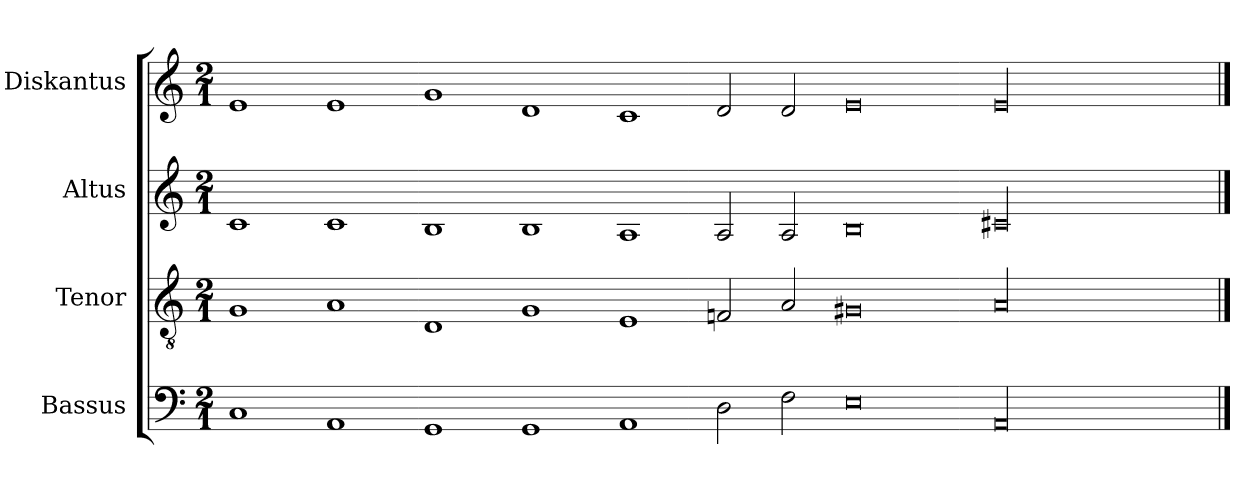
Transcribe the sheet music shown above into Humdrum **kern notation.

**kern	**kern	**kern	**kern
*part4	*part3	*part2	*part1
*staff4	*staff3	*staff2	*staff1
*I"Bassus	*I"Tenor	*I"Altus	*I"Diskantus
*	*I'T	*	*
*clefF4	*clefGv2	*clefG2	*clefG2
*k[]	*k[]	*k[]	*k[]
*M2/1	*M2/1	*M2/1	*M2/1
=	=	=	=
1C	1G	1c	1e
1AA	1A	1c	1e
1GG	1D	1B	1g
1GG	1G	1B	1d
1AA	1E	1A	1c
2D	2Fn	2A	2d
2F	2A	2A	2d
0E	0G#X	0B	0e
00AA	00A	00c#X	00e
==	==	==	==
*-	*-	*-	*-
